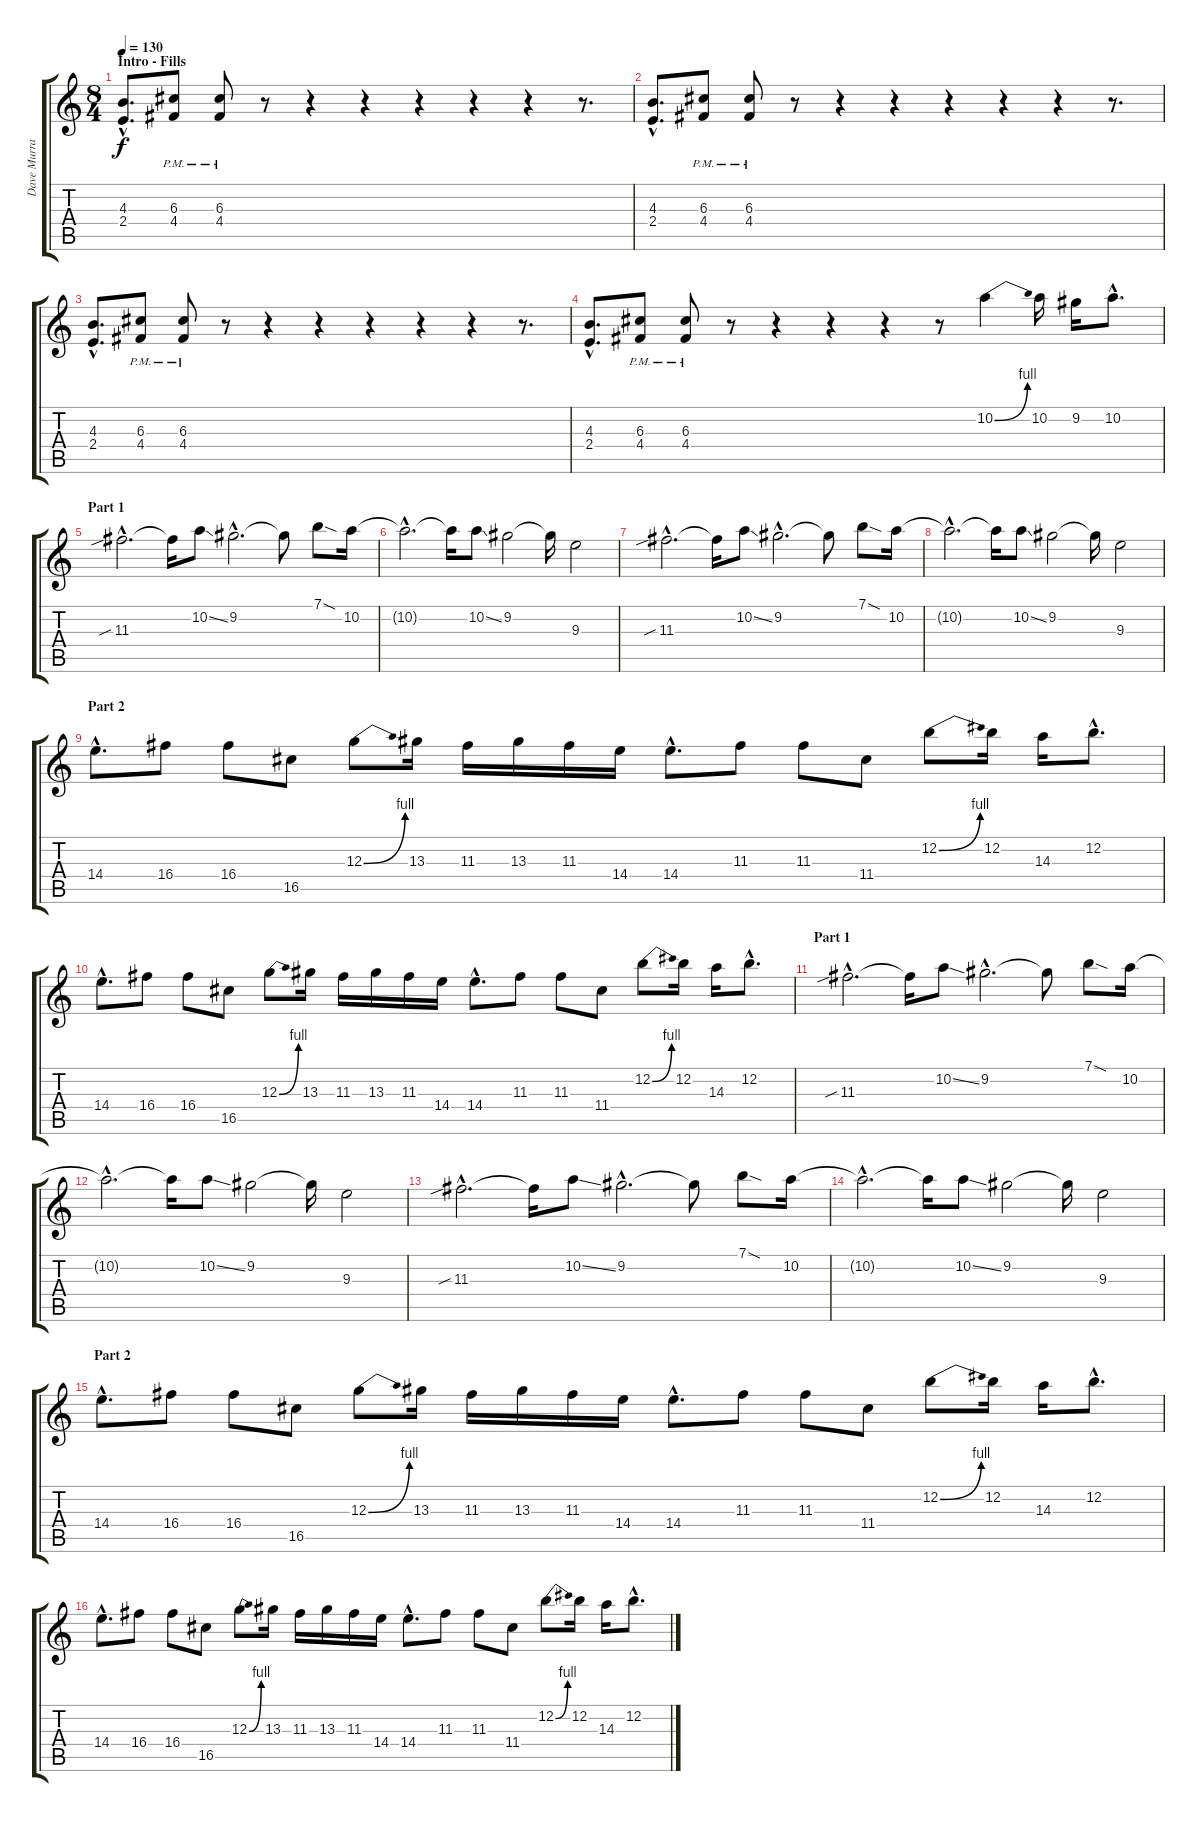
\track ("Dave Murray - Harmony" "Dave Murra") {instrument overdrivenguitar}
\staff {score tabs}
\tuning (E4 B3 G3 D3 A2 E2) {hide}
\ts (8 4)
\section ("" "Intro - Fills")
\tempo 130
\clef g2
\ks c
(4.3{hac} 2.4{hac}).8{d dy f instrument overdrivenguitar} (6.3{pm} 4.4{pm}).8 (6.3{pm} 4.4{pm}).8 r.8 r.4 r.4 r.4 r.4 r.4 r.8{d} |
(4.3{hac} 2.4{hac}).8{d} (6.3{pm} 4.4{pm}).8 (6.3{pm} 4.4{pm}).8 r.8 r.4 r.4 r.4 r.4 r.4 r.8{d} |
(4.3{hac} 2.4{hac}).8{d} (6.3{pm} 4.4{pm}).8 (6.3{pm} 4.4{pm}).8 r.8 r.4 r.4 r.4 r.4 r.4 r.8{d} |
(4.3{hac} 2.4{hac}).8{d} (6.3{pm} 4.4{pm}).8 (6.3{pm} 4.4{pm}).8 r.8 r.4 r.4 r.4 r.8 10.2{be (bend 0 0 60 4)}.4 10.2.16 9.2.16 10.2{hac}.8{d} |
\section ("" "Part 1")
11.3{sib hac}.2{d} 11.3{t}.16 10.2{ss}.8 9.2{hac}.2{d} 9.2{t}.8 7.1{sod}.8 10.2.16 |
10.2{hac t}.2{d} 10.2{t}.16 10.2{ss}.8 9.2.2 9.2{t}.16 9.3.2 |
11.3{sib hac}.2{d} 11.3{t}.16 10.2{ss}.8 9.2{hac}.2{d} 9.2{t}.8 7.1{sod}.8 10.2.16 |
10.2{hac t}.2{d} 10.2{t}.16 10.2{ss}.8 9.2.2 9.2{t}.16 9.3.2 |
\section ("" "Part 2")
14.4{hac}.8{d} 16.4.8 16.4.8 16.5.8 12.3{be (bend 0 0 60 4)}.8 13.3.16 11.3.16 13.3.16 11.3.16 14.4.16 14.4{hac}.8{d} 11.3.8 11.3.8 11.4.8 12.2{be (bend 0 0 60 4)}.8 12.2.16 14.3.16 12.2{hac}.8{d} |
14.4{hac}.8{d} 16.4.8 16.4.8 16.5.8 12.3{be (bend 0 0 60 4)}.8 13.3.16 11.3.16 13.3.16 11.3.16 14.4.16 14.4{hac}.8{d} 11.3.8 11.3.8 11.4.8 12.2{be (bend 0 0 60 4)}.8 12.2.16 14.3.16 12.2{hac}.8{d} |
\section ("" "Part 1")
11.3{sib hac}.2{d} 11.3{t}.16 10.2{ss}.8 9.2{hac}.2{d} 9.2{t}.8 7.1{sod}.8 10.2.16 |
10.2{hac t}.2{d} 10.2{t}.16 10.2{ss}.8 9.2.2 9.2{t}.16 9.3.2 |
11.3{sib hac}.2{d} 11.3{t}.16 10.2{ss}.8 9.2{hac}.2{d} 9.2{t}.8 7.1{sod}.8 10.2.16 |
10.2{hac t}.2{d} 10.2{t}.16 10.2{ss}.8 9.2.2 9.2{t}.16 9.3.2 |
\section ("" "Part 2")
14.4{hac}.8{d} 16.4.8 16.4.8 16.5.8 12.3{be (bend 0 0 60 4)}.8 13.3.16 11.3.16 13.3.16 11.3.16 14.4.16 14.4{hac}.8{d} 11.3.8 11.3.8 11.4.8 12.2{be (bend 0 0 60 4)}.8 12.2.16 14.3.16 12.2{hac}.8{d} |
14.4{hac}.8{d} 16.4.8 16.4.8 16.5.8 12.3{be (bend 0 0 60 4)}.8 13.3.16 11.3.16 13.3.16 11.3.16 14.4.16 14.4{hac}.8{d} 11.3.8 11.3.8 11.4.8 12.2{be (bend 0 0 60 4)}.8 12.2.16 14.3.16 12.2{hac}.8{d}
